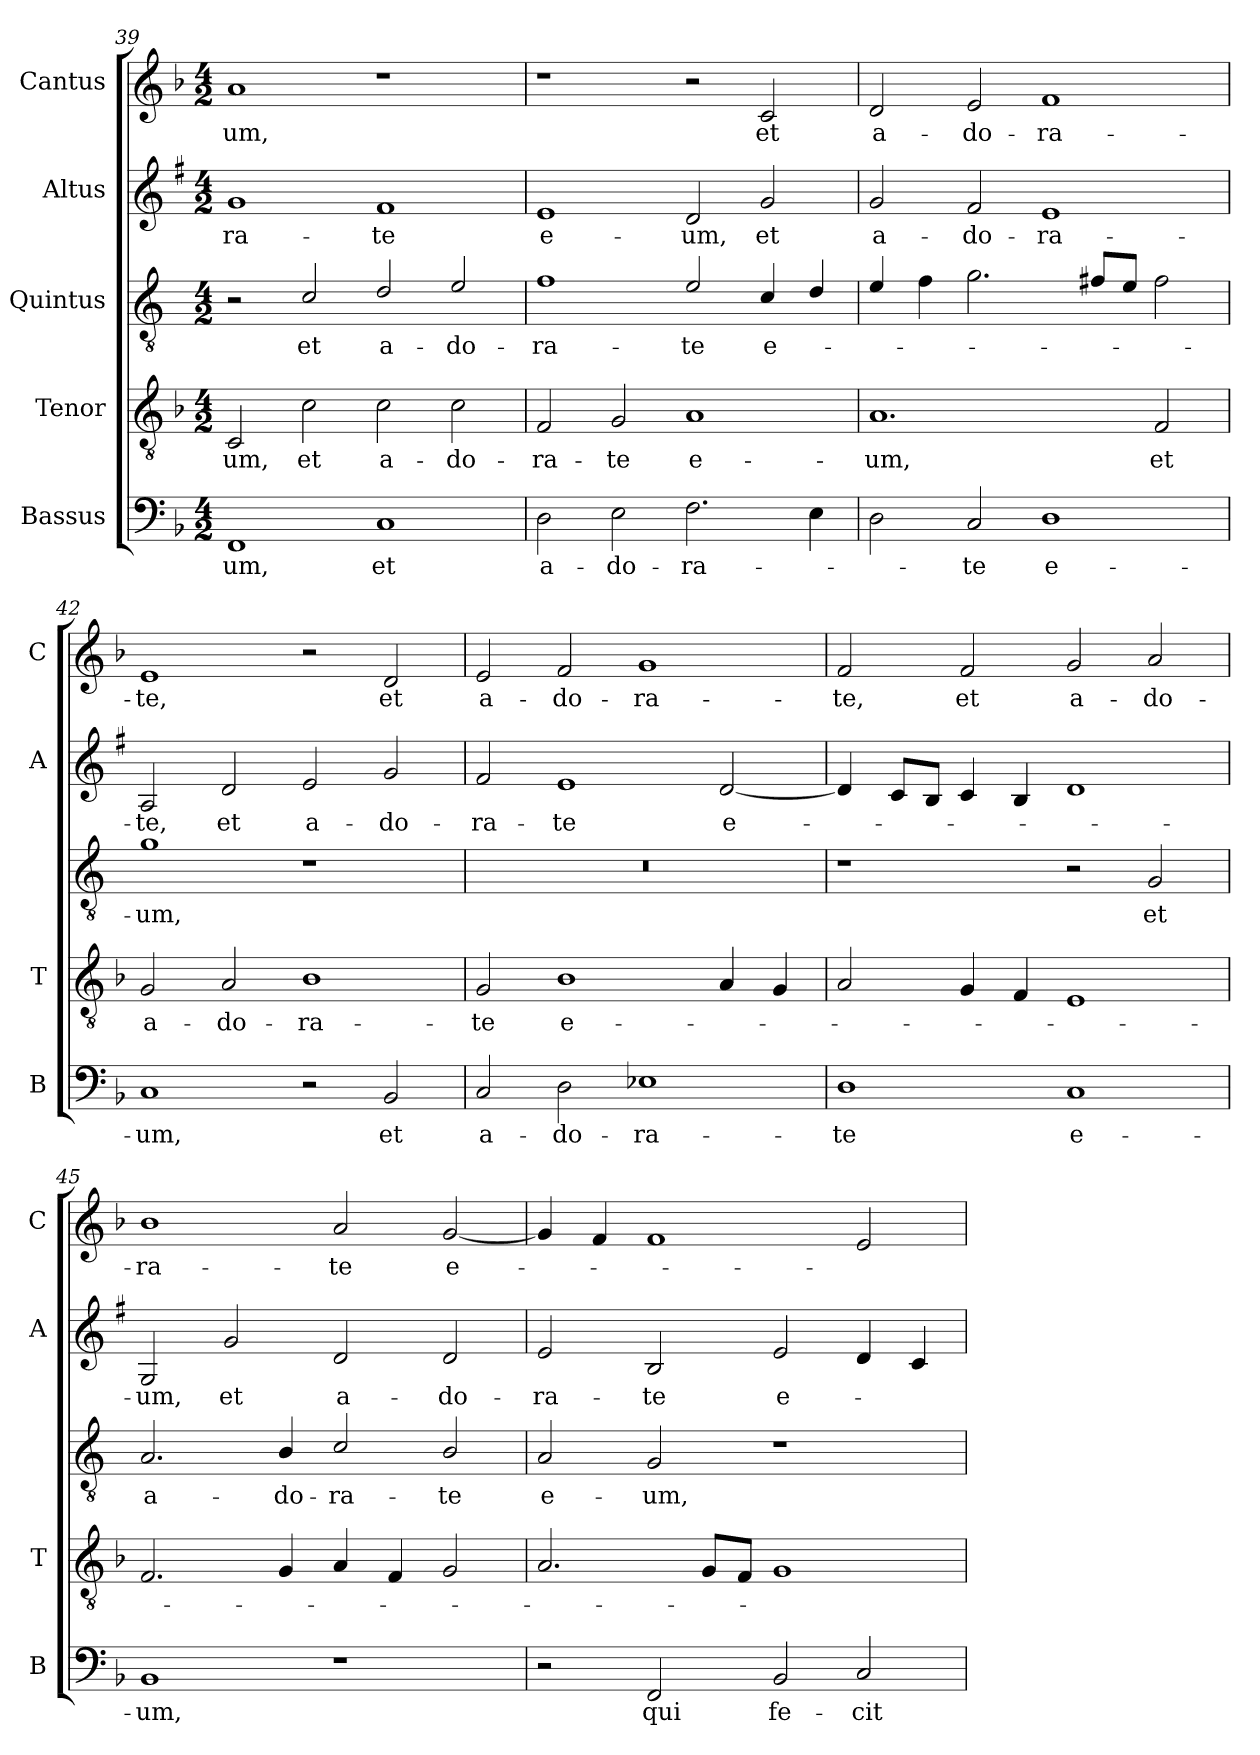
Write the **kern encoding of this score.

**kern	**text	**kern	**text	**kern	**text	**kern	**text	**kern	**text
*part5	*part5	*part4	*part4	*part3	*part3	*part2	*part2	*part1	*part1
*staff5	*staff5	*staff4	*staff4	*staff3	*staff3	*staff2	*staff2	*staff1	*staff1
*I"Bassus	*	*I"Tenor	*	*I"Quintus	*	*I"Altus	*	*I"Cantus	*
*I'B	*	*I'T	*	*	*	*I'A	*	*I'C	*
*clefF4	*	*clefGv2	*	*clefGv2	*	*clefG2	*	*clefG2	*
*	*	*	*	*ITrd4c7	*	*ITrd1c2	*	*	*
*k[b-]	*	*k[b-]	*	*k[b-]	*	*k[b-]	*	*k[b-]	*
*F:	*	*F:	*	*F:	*	*F:	*	*F:	*
*M4/2	*	*M4/2	*	*M4/2	*	*M4/2	*	*M4/2	*
=39	=39	=39	=39	=39	=39	=39	=39	=39	=39
!	!LO:LY:b	!	!LO:LY:b	!	!	!	!LO:LY:b	!	!LO:LY:b
1FF	-um,	2C/	-um,	2r	.	1f	-ra-	1a	-um,
!	!	!	!LO:LY:b	!	!LO:LY:b	!	!	!	!
.	.	2c\	et	2F/	et	.	.	.	.
!	!LO:LY:b	!	!LO:LY:b	!	!LO:LY:b	!	!LO:LY:b	!	!
1C	et	2c\	a-	2G/	a-	1e	-te	1r	.
!	!	!	!LO:LY:b	!	!LO:LY:b	!	!	!	!
.	.	2c\	-do-	2A/	-do-	.	.	.	.
=40	=40	=40	=40	=40	=40	=40	=40	=40	=40
!	!LO:LY:b	!	!LO:LY:b	!	!LO:LY:b	!	!LO:LY:b	!	!
2D\	a-	2F/	-ra-	1B-	-ra-	1d	e-	1r	.
!	!LO:LY:b	!	!LO:LY:b	!	!	!	!	!	!
2E\	-do-	2G/	-te	.	.	.	.	.	.
!	!LO:LY:b	!	!LO:LY:b	!	!LO:LY:b	!	!LO:LY:b	!	!
2.F\	-ra-	1A	e-	2A/	-te	2c/	-um,	2r	.
!	!	!	!	!	!LO:LY:b	!	!LO:LY:b	!	!LO:LY:b
.	.	.	.	4F/	e-	2f/	et	2c/	et
4E\	.	.	.	4G/	.	.	.	.	.
=41	=41	=41	=41	=41	=41	=41	=41	=41	=41
!	!	!	!LO:LY:b	!	!	!	!LO:LY:b	!	!LO:LY:b
2D\	.	1.A	-um,	4A/	.	2f/	a-	2d/	a-
.	.	.	.	4B-\	.	.	.	.	.
!	!LO:LY:b	!	!	!	!	!	!LO:LY:b	!	!LO:LY:b
2C/	-te	.	.	2.c\	.	2e/	-do-	2e/	-do-
!	!LO:LY:b	!	!	!	!	!	!LO:LY:b	!	!LO:LY:b
1D	e-	.	.	.	.	1d	-ra-	1f	-ra-
.	.	.	.	8Bn/L	.	.	.	.	.
.	.	.	.	8A/J	.	.	.	.	.
!	!	!	!LO:LY:b	!	!	!	!	!	!
.	.	2F/	et	2B\	.	.	.	.	.
!!LO:LB:g=z
=42	=42	=42	=42	=42	=42	=42	=42	=42	=42
!	!LO:LY:b	!	!LO:LY:b	!	!LO:LY:b	!	!LO:LY:b	!	!LO:LY:b
1C	-um,	2G/	a-	1c	-um,	2G/	-te,	1e	-te,
!	!	!	!LO:LY:b	!	!	!	!LO:LY:b	!	!
.	.	2A/	-do-	.	.	2c/	et	.	.
!	!	!	!LO:LY:b	!	!	!	!LO:LY:b	!	!
2r	.	1B-	-ra-	1r	.	2d/	a-	2r	.
!	!LO:LY:b	!	!	!	!	!	!LO:LY:b	!	!LO:LY:b
2BB-/	et	.	.	.	.	2f/	-do-	2d/	et
=43	=43	=43	=43	=43	=43	=43	=43	=43	=43
!	!LO:LY:b	!	!LO:LY:b	!	!	!	!LO:LY:b	!	!LO:LY:b
2C/	a-	2G/	-te	0r	.	2e/	-ra-	2e/	a-
!	!LO:LY:b	!	!LO:LY:b	!	!	!	!LO:LY:b	!	!LO:LY:b
2D\	-do-	1B-	e-	.	.	1d	-te	2f/	-do-
!	!LO:LY:b	!	!	!	!	!	!	!	!LO:LY:b
1E-X	-ra-	.	.	.	.	.	.	1g	-ra-
!	!	!	!	!	!	!	!LO:LY:b	!	!
.	.	4A/	.	.	.	[2c/	e-	.	.
.	.	4G/	.	.	.	.	.	.	.
=44	=44	=44	=44	=44	=44	=44	=44	=44	=44
!	!LO:LY:b	!	!	!	!	!	!	!	!LO:LY:b
1D	-te	2A/	.	1r	.	4c/]	.	2f/	-te,
.	.	.	.	.	.	8B-/L	.	.	.
.	.	.	.	.	.	8A/J	.	.	.
!	!	!	!	!	!	!	!	!	!LO:LY:b
.	.	4G/	.	.	.	4B-/	.	2f/	et
.	.	4F/	.	.	.	4A/	.	.	.
!	!LO:LY:b	!	!	!	!	!	!	!	!LO:LY:b
1C	e-	1E	.	2r	.	1c	.	2g/	a-
!	!	!	!	!	!LO:LY:b	!	!	!	!LO:LY:b
.	.	.	.	2C/	et	.	.	2a/	-do-
=45	=45	=45	=45	=45	=45	=45	=45	=45	=45
!	!LO:LY:b	!	!	!	!LO:LY:b	!	!LO:LY:b	!	!LO:LY:b
1BB-	-um,	2.F/	.	2.D/	a-	2F/	-um,	1b-	-ra-
!	!	!	!	!	!	!	!LO:LY:b	!	!
.	.	.	.	.	.	2f/	et	.	.
!	!	!	!	!	!LO:LY:b	!	!	!	!
.	.	4G/	.	4E/	-do-	.	.	.	.
!	!	!	!	!	!LO:LY:b	!	!LO:LY:b	!	!LO:LY:b
1r	.	4A/	.	2F/	-ra-	2c/	a-	2a/	-te
.	.	4F/	.	.	.	.	.	.	.
!	!	!	!	!	!LO:LY:b	!	!LO:LY:b	!	!LO:LY:b
.	.	2G/	.	2E/	-te	2c/	-do-	[2g/	e-
=46	=46	=46	=46	=46	=46	=46	=46	=46	=46
!	!	!	!	!	!LO:LY:b	!	!LO:LY:b	!	!
2r	.	2.A/	.	2D/	e-	2d/	-ra-	4g/]	.
.	.	.	.	.	.	.	.	4f/	.
!	!LO:LY:b	!	!	!	!LO:LY:b	!	!LO:LY:b	!	!
2FF/	qui	.	.	2C/	-um,	2A/	-te	1f	.
.	.	8G/L	.	.	.	.	.	.	.
.	.	8F/J	.	.	.	.	.	.	.
!	!LO:LY:b	!	!	!	!	!	!LO:LY:b	!	!
2BB-/	fe-	1G	.	1r	.	2d/	e-	.	.
!	!LO:LY:b	!	!	!	!	!	!	!	!
2C/	-cit	.	.	.	.	4c/	.	2e/	.
.	.	.	.	.	.	4B-/	.	.	.
=	=	=	=	=	=	=	=	=	=
*-	*-	*-	*-	*-	*-	*-	*-	*-	*-
